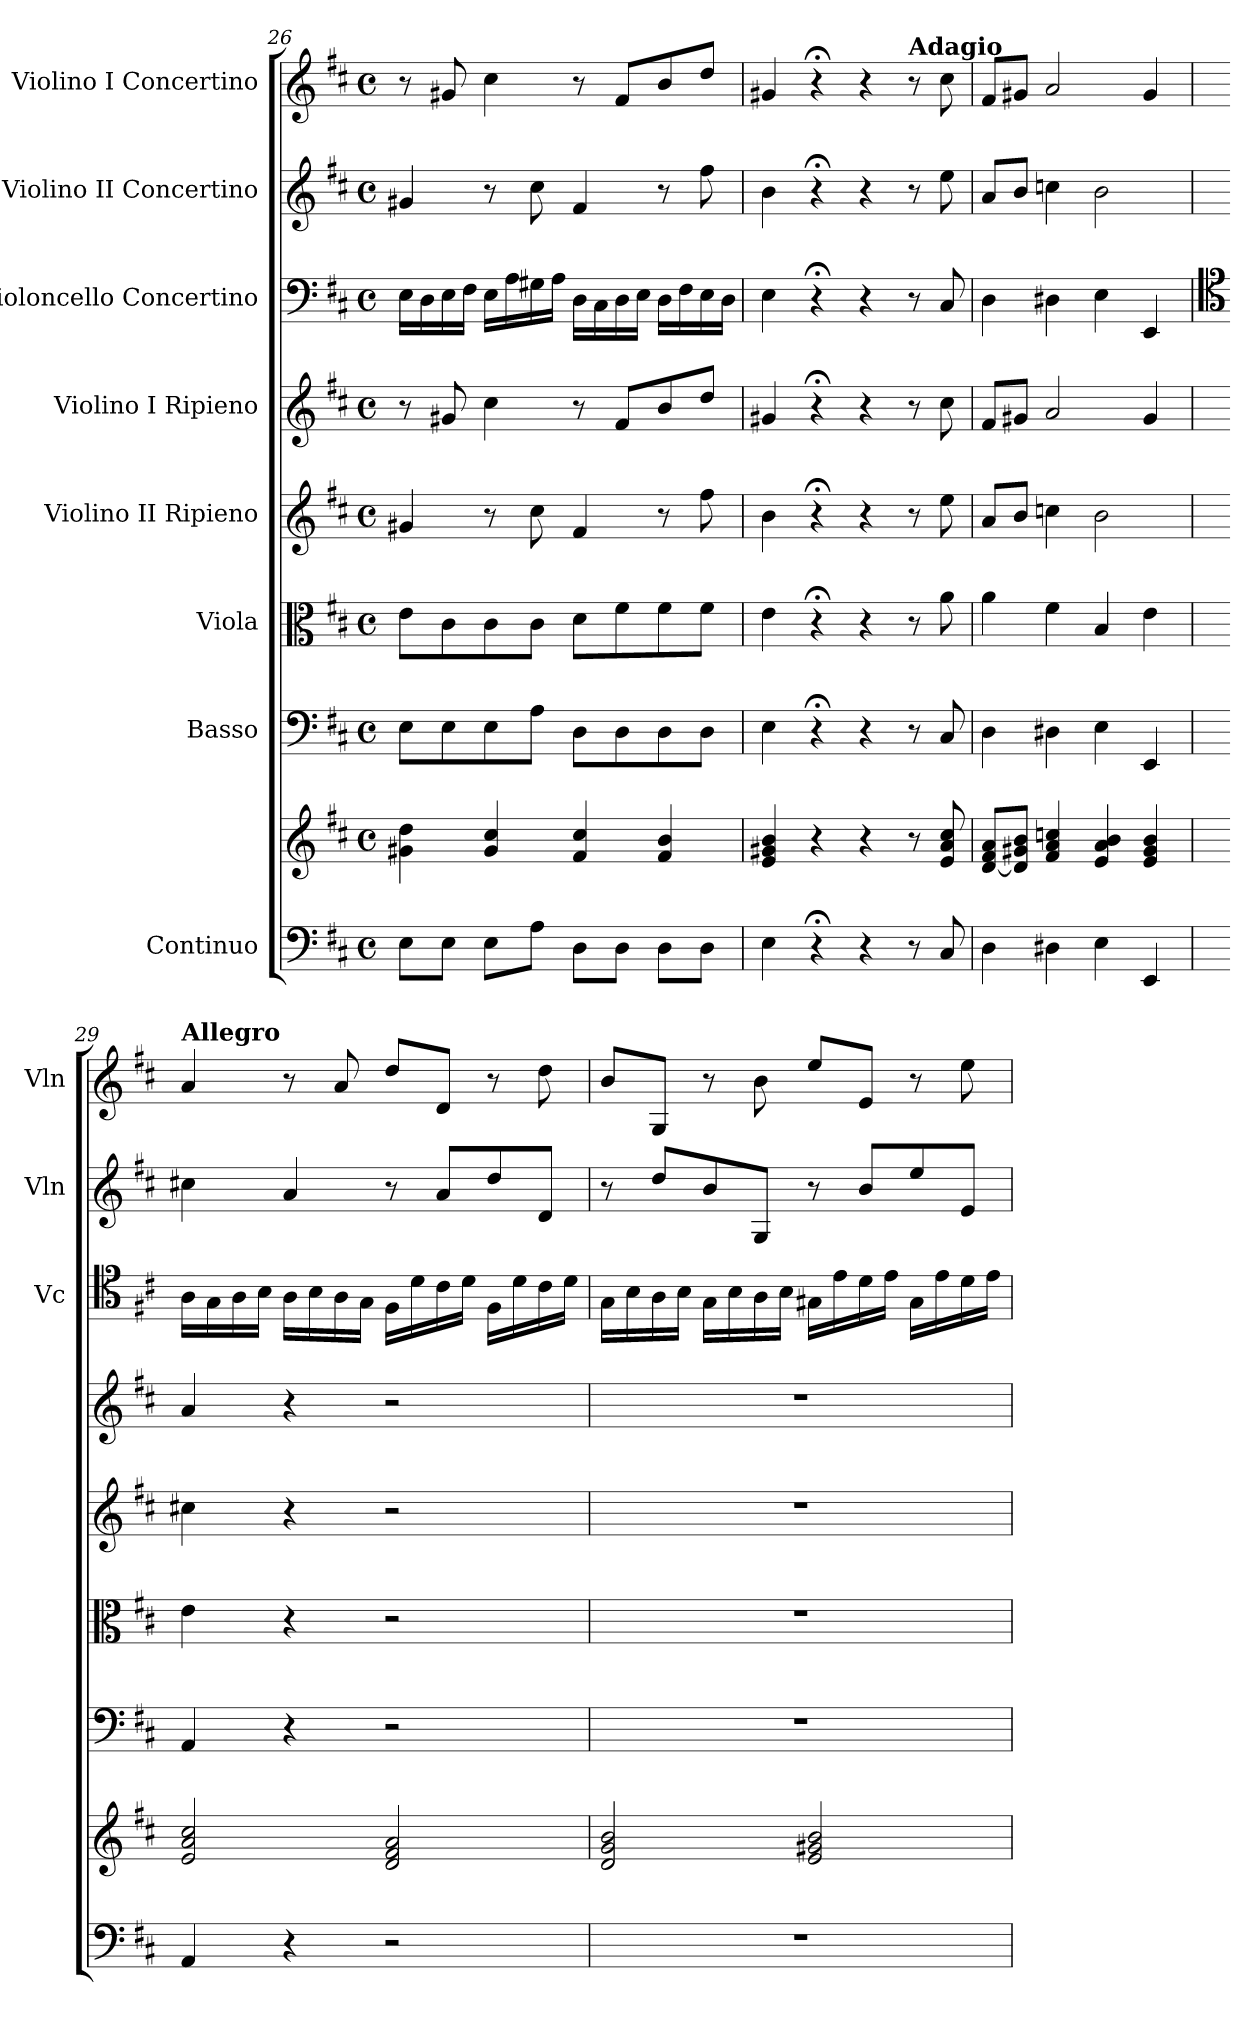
**kern	**kern	**kern	**kern	**kern	**kern	**kern	**kern	**kern
*part8	*part8	*part7	*part6	*part5	*part4	*part3	*part2	*part1
*staff9	*staff8	*staff7	*staff6	*staff5	*staff4	*staff3	*staff2	*staff1
*I"Continuo	*	*I"Basso	*I"Viola	*I"Violino II Ripieno	*I"Violino I Ripieno	*I"Violoncello Concertino	*I"Violino II Concertino	*I"Violino I Concertino
*	*	*	*	*	*	*I'Vc	*I'Vln	*I'Vln
*clefF4	*clefG2	*clefF4	*clefC3	*clefG2	*clefG2	*clefF4	*clefG2	*clefG2
*k[f#c#]	*k[f#c#]	*k[f#c#]	*k[f#c#]	*k[f#c#]	*k[f#c#]	*k[f#c#]	*k[f#c#]	*k[f#c#]
*M4/4	*M4/4	*M4/4	*M4/4	*M4/4	*M4/4	*M4/4	*M4/4	*M4/4
*met(c)	*met(c)	*met(c)	*met(c)	*met(c)	*met(c)	*met(c)	*met(c)	*met(c)
=26	=26	=26	=26	=26	=26	=26	=26	=26
8E\L	4g#X\ 4dd\	8E\L	8e\L	4g#X/	8r	16E\LL	4g#X/	8r
.	.	.	.	.	.	16D\	.	.
8E\J	.	8E\	8c#\	.	8g#X/	16E\	.	8g#X/
.	.	.	.	.	.	16F#\JJ	.	.
8E\L	4g#/ 4cc#/	8E\	8c#\	8r	4cc#\	16E\LL	8r	4cc#\
.	.	.	.	.	.	16A\	.	.
8A\J	.	8A\J	8c#\J	8cc#\	.	16G#X\	8cc#\	.
.	.	.	.	.	.	16A\JJ	.	.
8D\L	4f#/ 4cc#/	8D\L	8d\L	4f#/	8r	16D\LL	4f#/	8r
.	.	.	.	.	.	16C#\	.	.
8D\J	.	8D\	8f#\	.	8f#/L	16D\	.	8f#/L
.	.	.	.	.	.	16E\JJ	.	.
8D\L	4f#/ 4b/	8D\	8f#\	8r	8b/	16D\LL	8r	8b/
.	.	.	.	.	.	16F#\	.	.
8D\J	.	8D\J	8f#\J	8ff#\	8dd/J	16E\	8ff#\	8dd/J
.	.	.	.	.	.	16D\JJ	.	.
=27	=27	=27	=27	=27	=27	=27	=27	=27
4E\	4e/ 4g#X/ 4b/	4E\	4e\	4b\	4g#X/	4E\	4b\	4g#X/
4r;<	4r	4r;<	4r;<	4r;<	4r;<	4r;<	4r;<	4r;<
4r	4r	4r	4r	4r	4r	4r	4r	4r
!	!	!	!	!	!	!	!	!LO:TX:a:B:t=Adagio
8r	8r	8r	8r	8r	8r	8r	8r	8r
8C#/	8e/ 8a/ 8cc#/	8C#/	8a\	8ee\	8cc#\	8C#/	8ee\	8cc#\
=28	=28	=28	=28	=28	=28	=28	=28	=28
4D\	[8d/ 8f#/ 8a/L	4D\	4a\	8a/L	8f#/L	4D\	8a/L	8f#/L
.	8d/] 8g#X/ 8b/J	.	.	8b/J	8g#X/J	.	8b/J	8g#X/J
4D#X\	4f#/ 4a/ 4ccn/	4D#X\	4f#\	4ccn\	2a/	4D#X\	4ccn\	2a/
4E\	4e/ 4a/ 4b/	4E\	4B/	2b\	.	4E\	2b\	.
4EE/	4e/ 4g#/ 4b/	4EE/	4e\	.	4g#/	4EE/	.	4g#/
=29	=29	=29	=29	=29	=29	=29	=29	=29
*	*	*	*	*	*	*clefC4	*	*
!	!	!	!	!	!	!	!	!LO:TX:a:B:t=Allegro
4AA/	2e/ 2a/ 2cc#/	4AA/	4e\	4cc#X\	4a/	16A\LL	4cc#X\	4a/
.	.	.	.	.	.	16G\	.	.
.	.	.	.	.	.	16A\	.	.
.	.	.	.	.	.	16B\JJ	.	.
4r	.	4r	4r	4r	4r	16A\LL	4a/	8r
.	.	.	.	.	.	16B\	.	.
.	.	.	.	.	.	16A\	.	8a/
.	.	.	.	.	.	16G\JJ	.	.
2r	2d/ 2f#/ 2a/	2r	2r	2r	2r	16F#\LL	8r	8dd/L
.	.	.	.	.	.	16d\	.	.
.	.	.	.	.	.	16c#\	8a/L	8d/J
.	.	.	.	.	.	16d\JJ	.	.
.	.	.	.	.	.	16F#\LL	8dd/	8r
.	.	.	.	.	.	16d\	.	.
.	.	.	.	.	.	16c#\	8d/J	8dd\
.	.	.	.	.	.	16d\JJ	.	.
!!LO:LB:g=z
=30	=30	=30	=30	=30	=30	=30	=30	=30
1r	2d/ 2g/ 2b/	1r	1r	1r	1r	16G\LL	8r	8b/L
.	.	.	.	.	.	16B\	.	.
.	.	.	.	.	.	16A\	8dd/L	8G/J
.	.	.	.	.	.	16B\JJ	.	.
.	.	.	.	.	.	16G\LL	8b/	8r
.	.	.	.	.	.	16B\	.	.
.	.	.	.	.	.	16A\	8G/J	8b\
.	.	.	.	.	.	16B\JJ	.	.
.	2e/ 2g#X/ 2b/	.	.	.	.	16G#X\LL	8r	8ee/L
.	.	.	.	.	.	16e\	.	.
.	.	.	.	.	.	16d\	8b/L	8e/J
.	.	.	.	.	.	16e\JJ	.	.
.	.	.	.	.	.	16G#\LL	8ee/	8r
.	.	.	.	.	.	16e\	.	.
.	.	.	.	.	.	16d\	8e/J	8ee\
.	.	.	.	.	.	16e\JJ	.	.
=	=	=	=	=	=	=	=	=
*-	*-	*-	*-	*-	*-	*-	*-	*-
